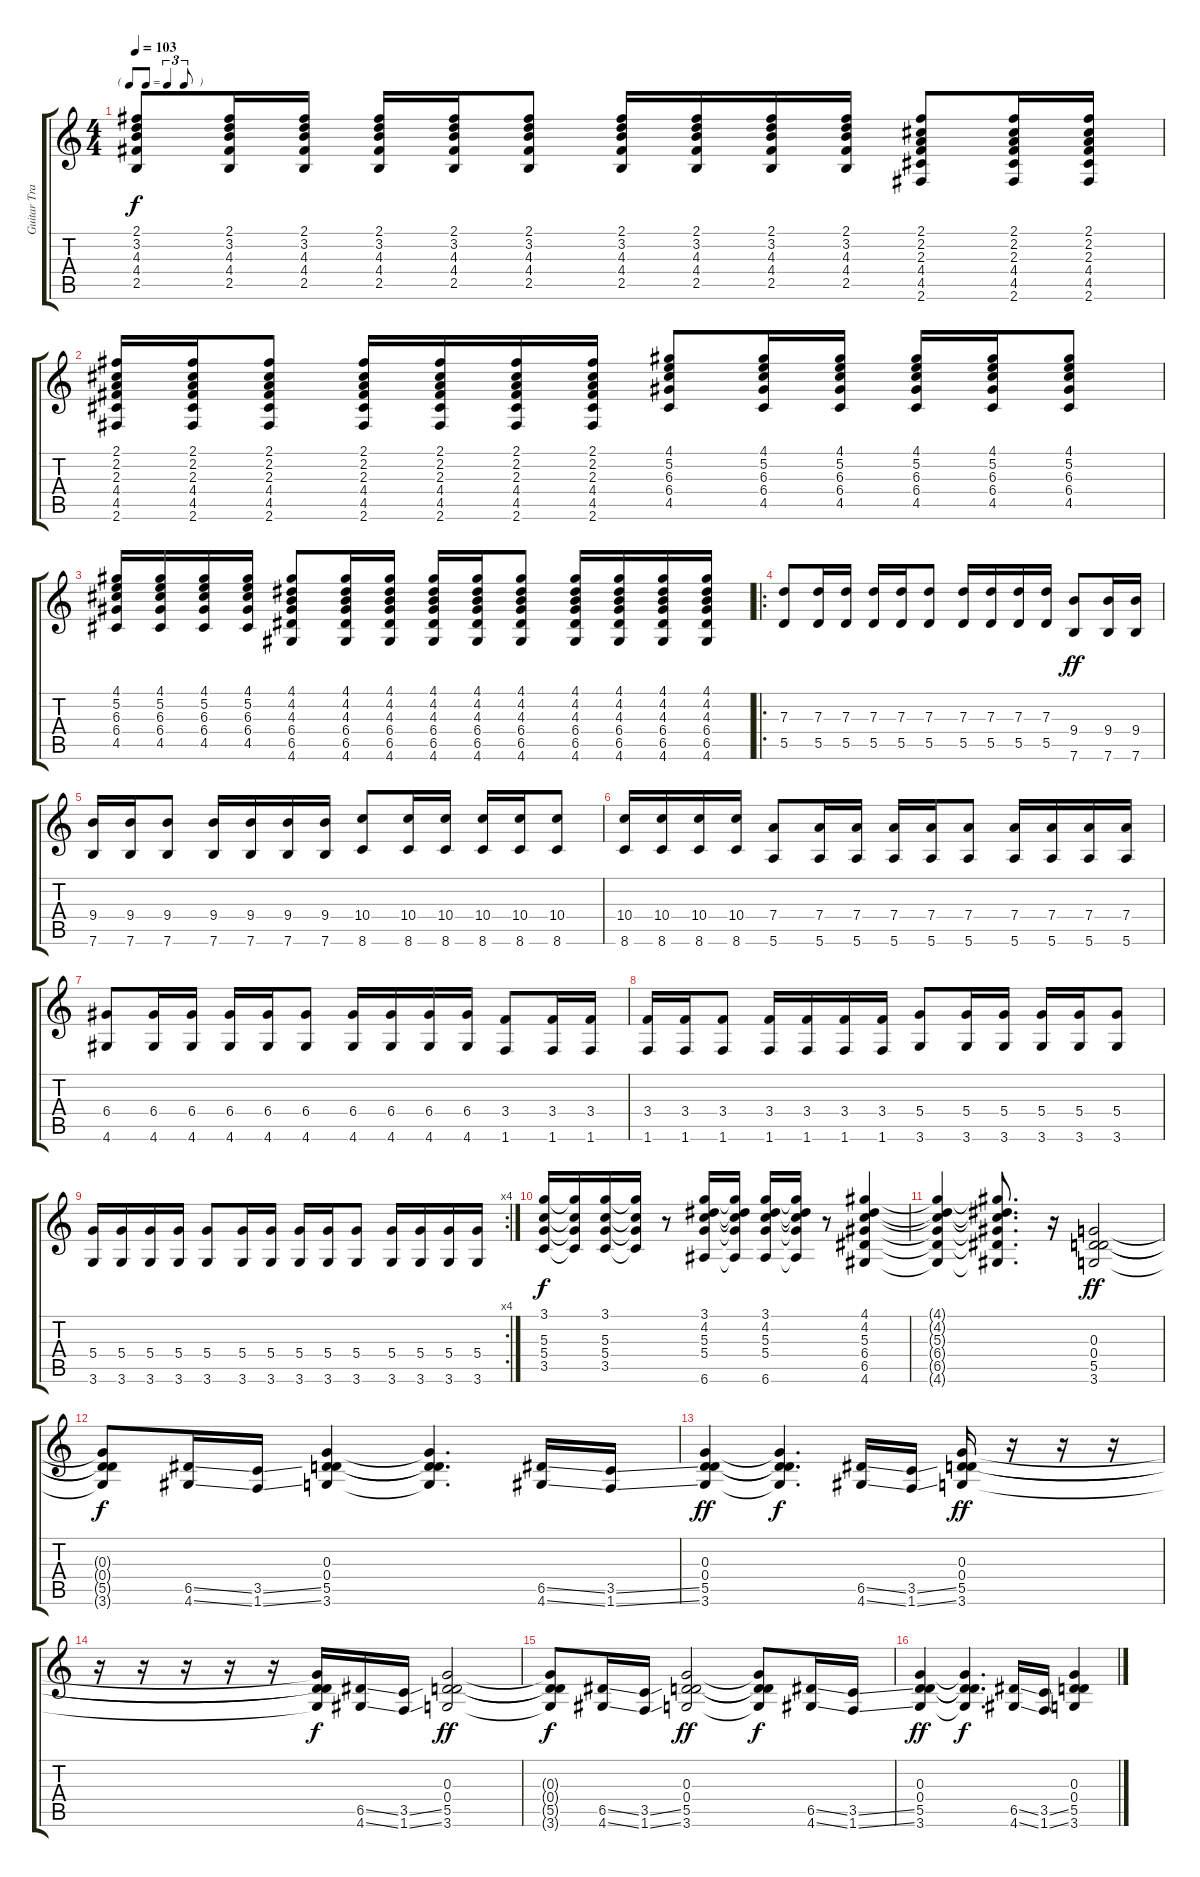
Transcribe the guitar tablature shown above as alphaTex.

\track ("Guitar Track 1" "Guitar Tra") {instrument overdrivenguitar}
\staff {score tabs}
\tuning (E4 B3 G3 D3 A2 E2) {hide}
\ts (4 4)
\tf triplet8th
\tempo 103
\clef g2
\ks c
(2.1 3.2 4.3 4.4 2.5).8{dy f} (2.1 3.2 4.3 4.4 2.5).16 (2.1 3.2 4.3 4.4 2.5).16 (2.1 3.2 4.3 4.4 2.5).16 (2.1 3.2 4.3 4.4 2.5).16 (2.1 3.2 4.3 4.4 2.5).8 (2.1 3.2 4.3 4.4 2.5).16 (2.1 3.2 4.3 4.4 2.5).16 (2.1 3.2 4.3 4.4 2.5).16 (2.1 3.2 4.3 4.4 2.5).16 (2.1 2.2 2.3 4.4 4.5 2.6).8 (2.1 2.2 2.3 4.4 4.5 2.6).16 (2.1 2.2 2.3 4.4 4.5 2.6).16 |
(2.1 2.2 2.3 4.4 4.5 2.6).16 (2.1 2.2 2.3 4.4 4.5 2.6).16 (2.1 2.2 2.3 4.4 4.5 2.6).8 (2.1 2.2 2.3 4.4 4.5 2.6).16 (2.1 2.2 2.3 4.4 4.5 2.6).16 (2.1 2.2 2.3 4.4 4.5 2.6).16 (2.1 2.2 2.3 4.4 4.5 2.6).16 (4.1 5.2 6.3 6.4 4.5).8 (4.1 5.2 6.3 6.4 4.5).16 (4.1 5.2 6.3 6.4 4.5).16 (4.1 5.2 6.3 6.4 4.5).16 (4.1 5.2 6.3 6.4 4.5).16 (4.1 5.2 6.3 6.4 4.5).8 |
(4.1 5.2 6.3 6.4 4.5).16 (4.1 5.2 6.3 6.4 4.5).16 (4.1 5.2 6.3 6.4 4.5).16 (4.1 5.2 6.3 6.4 4.5).16 (4.1 4.2 4.3 6.4 6.5 4.6).8 (4.1 4.2 4.3 6.4 6.5 4.6).16 (4.1 4.2 4.3 6.4 6.5 4.6).16 (4.1 4.2 4.3 6.4 6.5 4.6).16 (4.1 4.2 4.3 6.4 6.5 4.6).16 (4.1 4.2 4.3 6.4 6.5 4.6).8 (4.1 4.2 4.3 6.4 6.5 4.6).16 (4.1 4.2 4.3 6.4 6.5 4.6).16 (4.1 4.2 4.3 6.4 6.5 4.6).16 (4.1 4.2 4.3 6.4 6.5 4.6).16 |
\ro
(7.3 5.5).8 (7.3 5.5).16 (7.3 5.5).16 (7.3 5.5).16 (7.3 5.5).16 (7.3 5.5).8 (7.3 5.5).16 (7.3 5.5).16 (7.3 5.5).16 (7.3 5.5).16 (9.4 7.6).8{dy ff} (9.4 7.6).16 (9.4 7.6).16 |
(9.4 7.6).16 (9.4 7.6).16 (9.4 7.6).8 (9.4 7.6).16 (9.4 7.6).16 (9.4 7.6).16 (9.4 7.6).16 (10.4 8.6).8 (10.4 8.6).16 (10.4 8.6).16 (10.4 8.6).16 (10.4 8.6).16 (10.4 8.6).8 |
(10.4 8.6).16 (10.4 8.6).16 (10.4 8.6).16 (10.4 8.6).16 (7.4 5.6).8 (7.4 5.6).16 (7.4 5.6).16 (7.4 5.6).16 (7.4 5.6).16 (7.4 5.6).8 (7.4 5.6).16 (7.4 5.6).16 (7.4 5.6).16 (7.4 5.6).16 |
(6.4 4.6).8 (6.4 4.6).16 (6.4 4.6).16 (6.4 4.6).16 (6.4 4.6).16 (6.4 4.6).8 (6.4 4.6).16 (6.4 4.6).16 (6.4 4.6).16 (6.4 4.6).16 (3.4 1.6).8 (3.4 1.6).16 (3.4 1.6).16 |
(3.4 1.6).16 (3.4 1.6).16 (3.4 1.6).8 (3.4 1.6).16 (3.4 1.6).16 (3.4 1.6).16 (3.4 1.6).16 (5.4 3.6).8 (5.4 3.6).16 (5.4 3.6).16 (5.4 3.6).16 (5.4 3.6).16 (5.4 3.6).8 |
\rc 4
(5.4 3.6).16 (5.4 3.6).16 (5.4 3.6).16 (5.4 3.6).16 (5.4 3.6).8 (5.4 3.6).16 (5.4 3.6).16 (5.4 3.6).16 (5.4 3.6).16 (5.4 3.6).8 (5.4 3.6).16 (5.4 3.6).16 (5.4 3.6).16 (5.4 3.6).16 |
(3.1 5.3 5.4 3.5).16{dy f} (3.1{t} 5.3{t} 5.4{t} 3.5{t}).16 (3.1 5.3 5.4 3.5).16 (3.1{t} 5.3{t} 5.4{t} 3.5{t}).16 r.8 (3.1 4.2 5.3 5.4 6.6).16 (3.1{t} 4.2{t} 5.3{t} 5.4{t} 6.6{t}).16 (3.1 4.2 5.3 5.4 6.6).16 (3.1{t} 4.2{t} 5.3{t} 5.4{t} 6.6{t}).16 r.8 (4.1 4.2 5.3 6.4 6.5 4.6).4 |
(4.1{t} 4.2{t} 5.3{t} 6.4{t} 6.5{t} 4.6{t}).4 (4.1{t} 4.2{t} 5.3{t} 6.4{t} 6.5{t} 4.6{t}).8{d} r.16 (0.3 0.4 5.5 3.6).2{dy ff} |
(0.3{t} 0.4{t} 5.5{t} 3.6{t}).8{dy f} (6.5{ss} 4.6{ss}).16 (3.5{ss} 1.6{ss}).16 (0.3 0.4 5.5 3.6).4 (0.3{t} 0.4{t} 5.5{t} 3.6{t}).4{d} (6.5{ss} 4.6{ss}).16 (3.5{ss} 1.6{ss}).16 |
(0.3 0.4 5.5 3.6).4{dy ff} (0.3{t} 0.4{t} 5.5{t} 3.6{t}).4{d dy f} (6.5{ss} 4.6{ss}).16 (3.5{ss} 1.6{ss}).16 (0.3 0.4 5.5 3.6).16{dy ff} r.16 r.16 r.16 |
r.16 r.16 r.16 r.16 r.16 (0.3{t} 0.4{t} 5.5{t} 3.6{t}).16{dy f} (6.5{ss} 4.6{ss}).16 (3.5{ss} 1.6{ss}).16 (0.3 0.4 5.5 3.6).2{dy ff} |
(0.3{t} 0.4{t} 5.5{t} 3.6{t}).8{dy f} (6.5{ss} 4.6{ss}).16 (3.5{ss} 1.6{ss}).16 (0.3 0.4 5.5 3.6).2{dy ff} (0.3{t} 0.4{t} 5.5{t} 3.6{t}).8{dy f} (6.5{ss} 4.6{ss}).16 (3.5{ss} 1.6{ss}).16 |
(0.3 0.4 5.5 3.6).4{dy ff} (0.3{t} 0.4{t} 5.5{t} 3.6{t}).4{d dy f} (6.5{ss} 4.6{ss}).16 (3.5{ss} 1.6{ss}).16 (0.3 0.4 5.5 3.6).4
